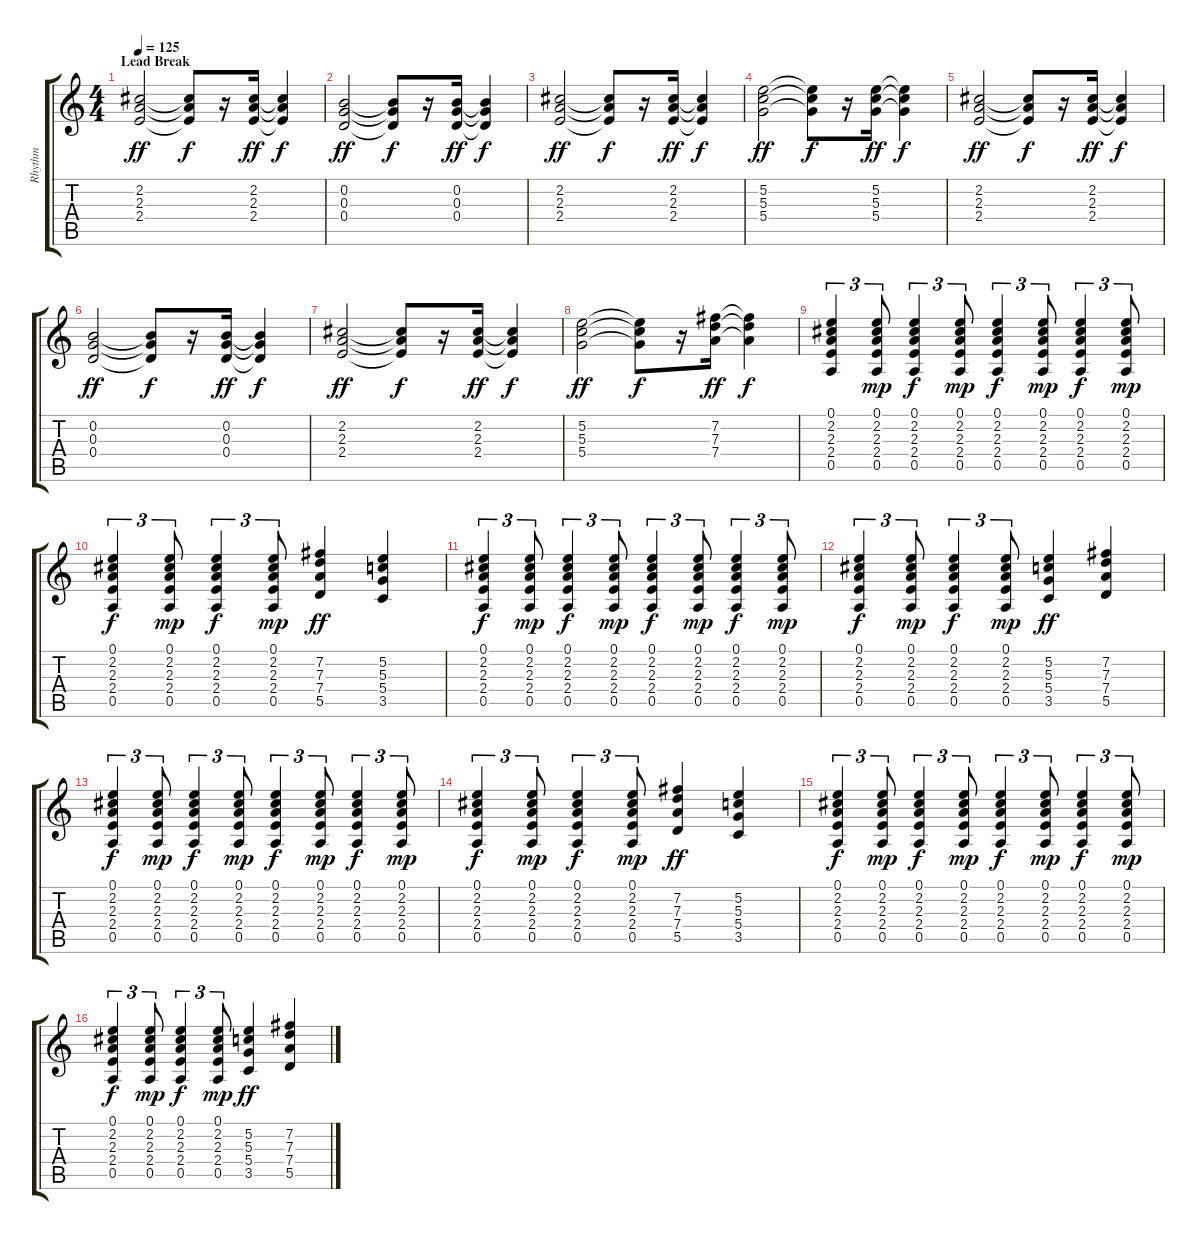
\track ("Rhythm" "Rhythm") {instrument acousticguitarsteel}
\staff {score tabs}
\tuning (E4 B3 G3 D3 A2 E2) {hide}
\ts (4 4)
\section ("" "Lead Break")
\tempo 125
\clef g2
\ks c
(2.2 2.3 2.4).2{dy ff} (2.2{t} 2.3{t} 2.4{t}).8{dy f} r.16 (2.2 2.3 2.4).16{dy ff} (2.2{t} 2.3{t} 2.4{t}).4{dy f} |
(0.2 0.3 0.4).2{dy ff} (0.2{t} 0.3{t} 0.4{t}).8{dy f} r.16 (0.2 0.3 0.4).16{dy ff} (0.2{t} 0.3{t} 0.4{t}).4{dy f} |
(2.2 2.3 2.4).2{dy ff} (2.2{t} 2.3{t} 2.4{t}).8{dy f} r.16 (2.2 2.3 2.4).16{dy ff} (2.2{t} 2.3{t} 2.4{t}).4{dy f} |
(5.2 5.3 5.4).2{dy ff} (5.2{t} 5.3{t} 5.4{t}).8{dy f} r.16 (5.2 5.3 5.4).16{dy ff} (5.2{t} 5.3{t} 5.4{t}).4{dy f} |
(2.2 2.3 2.4).2{dy ff} (2.2{t} 2.3{t} 2.4{t}).8{dy f} r.16 (2.2 2.3 2.4).16{dy ff} (2.2{t} 2.3{t} 2.4{t}).4{dy f} |
(0.2 0.3 0.4).2{dy ff} (0.2{t} 0.3{t} 0.4{t}).8{dy f} r.16 (0.2 0.3 0.4).16{dy ff} (0.2{t} 0.3{t} 0.4{t}).4{dy f} |
(2.2 2.3 2.4).2{dy ff} (2.2{t} 2.3{t} 2.4{t}).8{dy f} r.16 (2.2 2.3 2.4).16{dy ff} (2.2{t} 2.3{t} 2.4{t}).4{dy f} |
(5.2 5.3 5.4).2{dy ff} (5.2{t} 5.3{t} 5.4{t}).8{dy f} r.16 (7.2 7.3 7.4).16{dy ff} (7.2{t} 7.3{t} 7.4{t}).4{dy f} |
(0.1 2.2 2.3 2.4 0.5).4{tu (3 2)} (0.1 2.2 2.3 2.4 0.5).8{tu (3 2) dy mp} (0.1 2.2 2.3 2.4 0.5).4{tu (3 2) dy f} (0.1 2.2 2.3 2.4 0.5).8{tu (3 2) dy mp} (0.1 2.2 2.3 2.4 0.5).4{tu (3 2) dy f} (0.1 2.2 2.3 2.4 0.5).8{tu (3 2) dy mp} (0.1 2.2 2.3 2.4 0.5).4{tu (3 2) dy f} (0.1 2.2 2.3 2.4 0.5).8{tu (3 2) dy mp} |
(0.1 2.2 2.3 2.4 0.5).4{tu (3 2) dy f} (0.1 2.2 2.3 2.4 0.5).8{tu (3 2) dy mp} (0.1 2.2 2.3 2.4 0.5).4{tu (3 2) dy f} (0.1 2.2 2.3 2.4 0.5).8{tu (3 2) dy mp} (7.2 7.3 7.4 5.5).4{dy ff} (5.2 5.3 5.4 3.5).4 |
(0.1 2.2 2.3 2.4 0.5).4{tu (3 2) dy f} (0.1 2.2 2.3 2.4 0.5).8{tu (3 2) dy mp} (0.1 2.2 2.3 2.4 0.5).4{tu (3 2) dy f} (0.1 2.2 2.3 2.4 0.5).8{tu (3 2) dy mp} (0.1 2.2 2.3 2.4 0.5).4{tu (3 2) dy f} (0.1 2.2 2.3 2.4 0.5).8{tu (3 2) dy mp} (0.1 2.2 2.3 2.4 0.5).4{tu (3 2) dy f} (0.1 2.2 2.3 2.4 0.5).8{tu (3 2) dy mp} |
(0.1 2.2 2.3 2.4 0.5).4{tu (3 2) dy f} (0.1 2.2 2.3 2.4 0.5).8{tu (3 2) dy mp} (0.1 2.2 2.3 2.4 0.5).4{tu (3 2) dy f} (0.1 2.2 2.3 2.4 0.5).8{tu (3 2) dy mp} (5.2 5.3 5.4 3.5).4{dy ff} (7.2 7.3 7.4 5.5).4 |
(0.1 2.2 2.3 2.4 0.5).4{tu (3 2) dy f} (0.1 2.2 2.3 2.4 0.5).8{tu (3 2) dy mp} (0.1 2.2 2.3 2.4 0.5).4{tu (3 2) dy f} (0.1 2.2 2.3 2.4 0.5).8{tu (3 2) dy mp} (0.1 2.2 2.3 2.4 0.5).4{tu (3 2) dy f} (0.1 2.2 2.3 2.4 0.5).8{tu (3 2) dy mp} (0.1 2.2 2.3 2.4 0.5).4{tu (3 2) dy f} (0.1 2.2 2.3 2.4 0.5).8{tu (3 2) dy mp} |
(0.1 2.2 2.3 2.4 0.5).4{tu (3 2) dy f} (0.1 2.2 2.3 2.4 0.5).8{tu (3 2) dy mp} (0.1 2.2 2.3 2.4 0.5).4{tu (3 2) dy f} (0.1 2.2 2.3 2.4 0.5).8{tu (3 2) dy mp} (7.2 7.3 7.4 5.5).4{dy ff} (5.2 5.3 5.4 3.5).4 |
(0.1 2.2 2.3 2.4 0.5).4{tu (3 2) dy f} (0.1 2.2 2.3 2.4 0.5).8{tu (3 2) dy mp} (0.1 2.2 2.3 2.4 0.5).4{tu (3 2) dy f} (0.1 2.2 2.3 2.4 0.5).8{tu (3 2) dy mp} (0.1 2.2 2.3 2.4 0.5).4{tu (3 2) dy f} (0.1 2.2 2.3 2.4 0.5).8{tu (3 2) dy mp} (0.1 2.2 2.3 2.4 0.5).4{tu (3 2) dy f} (0.1 2.2 2.3 2.4 0.5).8{tu (3 2) dy mp} |
(0.1 2.2 2.3 2.4 0.5).4{tu (3 2) dy f} (0.1 2.2 2.3 2.4 0.5).8{tu (3 2) dy mp} (0.1 2.2 2.3 2.4 0.5).4{tu (3 2) dy f} (0.1 2.2 2.3 2.4 0.5).8{tu (3 2) dy mp} (5.2 5.3 5.4 3.5).4{dy ff} (7.2 7.3 7.4 5.5).4
